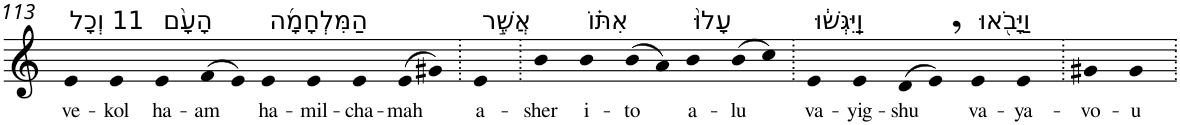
**kern	**text
*part1	*part1
*staff1	*staff1
*I"Piano	*
*I'Pno	*
!!LO:PB:g=z
*clefG2	*
*k[]	*
=113	=113
!LO:TX:a:t=11 וְכָל	!
!	!LO:LY:b
4e	ve-
!	!LO:LY:b
4e	-kol
!LO:TX:a:t=הָעָ֨ם	!
!	!LO:LY:b
4e	ha-
!	!LO:LY:b
(>8f	-am
8e)	.
!LO:TX:a:t=הַמִּלְחָמָ֜ה	!
!	!LO:LY:b
4e	ha-
!	!LO:LY:b
4e	-mil-
!	!LO:LY:b
4e	-cha-
!	!LO:LY:b
(>8e	-mah
8g#X)	.
=114.	=114.
!LO:TX:a:t=אֲשֶׁ֣ר	!
!	!LO:LY:b
4e	a-
=115.	=115.
!	!LO:LY:b
4b	-sher
!LO:TX:a:t=אִתּ֗וֹ	!
!	!LO:LY:b
4b	i-
!	!LO:LY:b
(>8b	-to
8a)	.
!LO:TX:a:t=עָלוּ֙	!
!	!LO:LY:b
4b	a-
!	!LO:LY:b
(>8b	-lu
8cc)	.
=116.	=116.
!LO:TX:a:t=וַֽיִּגְּשׁ֔וּ	!
!	!LO:LY:b
4e	va-
!	!LO:LY:b
4e	-yig-
!	!LO:LY:b
(>8d	-shu
8e,)	.
!LO:TX:a:t=וַיָּבֹ֖אוּ	!
!	!LO:LY:b
4e	va-
!	!LO:LY:b
4e	-ya-
=117.	=117.
!	!LO:LY:b
4g#X	-vo-
!	!LO:LY:b
4g#	-u
=.	=.
*-	*-
